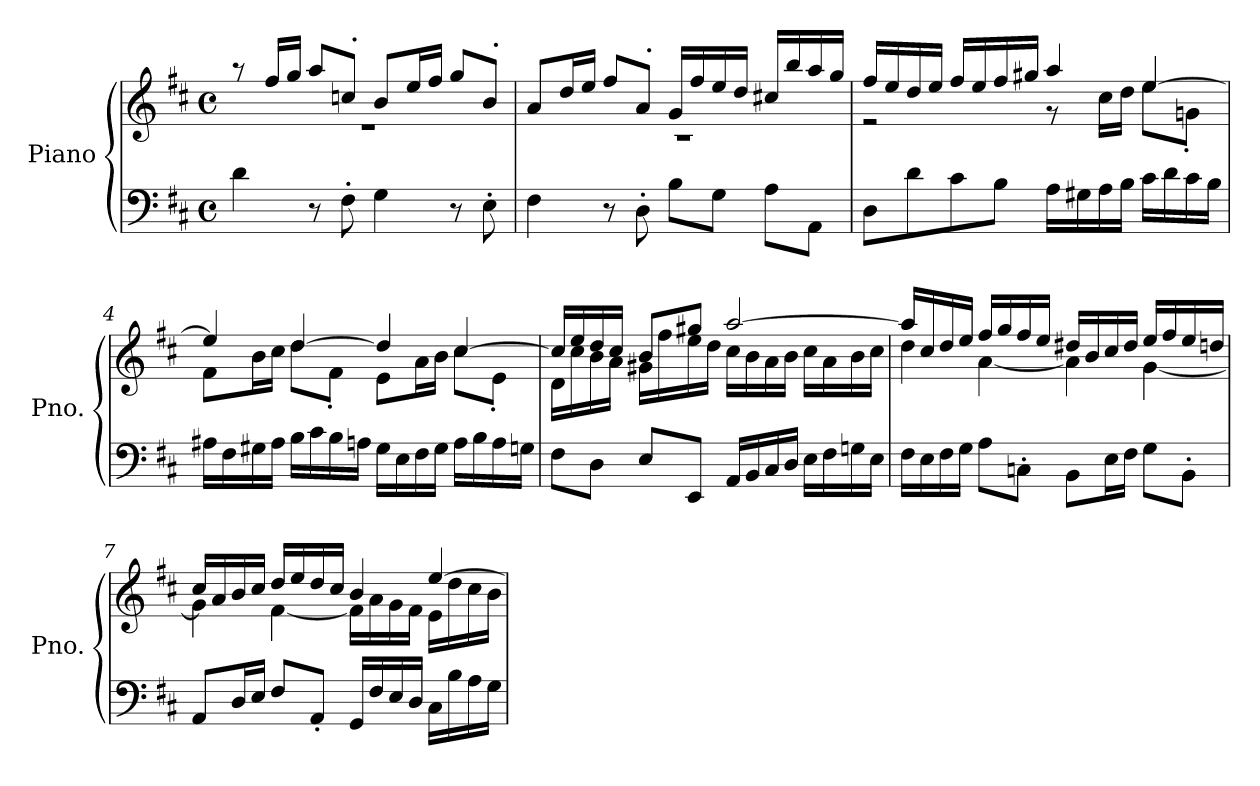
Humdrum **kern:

**kern	**kern
*part1	*part1
*staff2	*staff1
*I"Piano	*
*I'Pno.	*
*clefF4	*clefG2
*k[f#c#]	*k[f#c#]
*M4/4	*M4/4
*met(c)	*met(c)
=1	=1
*	*^
4d\	8r	1r
.	16ff#/LL	.
.	16gg/JJ	.
8r	8aa/L	.
8F#'\	8ccn'/J	.
4G\	8b/L	.
.	16ee/L	.
.	16ff#/JJ	.
8r	8gg/L	.
8E'\	8b'/J	.
=2	=2	=2
4F#\	8a/L	1r
.	16dd/L	.
.	16ee/JJ	.
8r	8ff#/L	.
8D'\	8a'/J	.
8B\L	16g/LL	.
.	16ff#/	.
8G\J	16ee/	.
.	16dd/JJ	.
8A\L	16cc#X/LL	.
.	16bb/	.
8AA\J	16aa/	.
.	16gg/JJ	.
=3	=3	=3
8D\L	16ff#/LL	2r
.	16ee/	.
8d\	16dd/	.
.	16ee/JJ	.
8c#\	16ff#/LL	.
.	16ee/	.
8B\J	16ff#/	.
.	16gg#X/JJ	.
16A\LL	4aa/	8r
16G#X\	.	.
16A\	.	16cc#\LL
16B\JJ	.	16dd\JJ
16c#\LL	[4ee/	8ee\L
16d\	.	.
16c#\	.	8gn'\J
16B\JJ	.	.
!!LO:LB:g=z	!!
=4	=4	=4
16A#X\LL	4ee/]	8f#\L
16F#\	.	.
16G#X\	.	16b\L
16A#\JJ	.	16cc#\JJ
16B\LL	[4dd/	8dd\L
16c#\	.	.
16B\	.	8f#'\J
16An\JJ	.	.
16G#\LL	4dd/]	8e\L
16E\	.	.
16F#\	.	16a\L
16G#\JJ	.	16b\JJ
16A\LL	[4cc#/	8cc#\L
16B\	.	.
16A\	.	8e'\J
16Gn\JJ	.	.
=5	=5	=5
8F#\L	16cc#/LL]	16d\LL
.	16ee/	16cc#\
8D\J	16dd/	16b\
.	16cc#/JJ	16a\JJ
8E/L	8b/L	16g#X\LL
.	.	16ff#\
8EE/J	8gg#X/J	16ee\
.	.	16dd\JJ
16AA/LL	[2aa/	16cc#\LL
16BB/	.	16b\
16C#/	.	16a\
16D/JJ	.	16b\JJ
16E\LL	.	16cc#\LL
16F#\	.	16a\
16Gn\	.	16b\
16E\JJ	.	16cc#\JJ
!!LO:LB:g=z	!!
=6	=6	=6
16F#\LL	16aa/LL]	4dd\
16E\	16cc#/	.
16F#\	16dd/	.
16G\JJ	16ee/JJ	.
8A\L	16ff#/LL	[4a\
.	16gg/	.
8Cn'\J	16ff#/	.
.	16ee/JJ	.
8BB\L	16dd#X/LL	4a\]
.	16b/	.
16E\L	16cc#/	.
16F#\JJ	16dd#/JJ	.
8G\L	16ee/LL	[4g\
.	16ff#/	.
8BB'\J	16ee/	.
.	16ddn/JJ	.
=7	=7	=7
8AA/L	16cc#/LL	4g\]
.	16a/	.
16D/L	16b/	.
16E/JJ	16cc#/JJ	.
8F#/L	16dd/LL	[4f#\
.	16ee/	.
8AA'/J	16dd/	.
.	16cc#/JJ	.
16GG/LL	4b/	16f#\LL]
16F#/	.	16a\
16E/	.	16g\
16D/JJ	.	16f#\JJ
16C#\LL	[4ee/	16e\LL
16B\	.	16dd\
16A\	.	16cc#\
16G\JJ	.	16b\JJ
*	*v	*v
=	=
*-	*-
